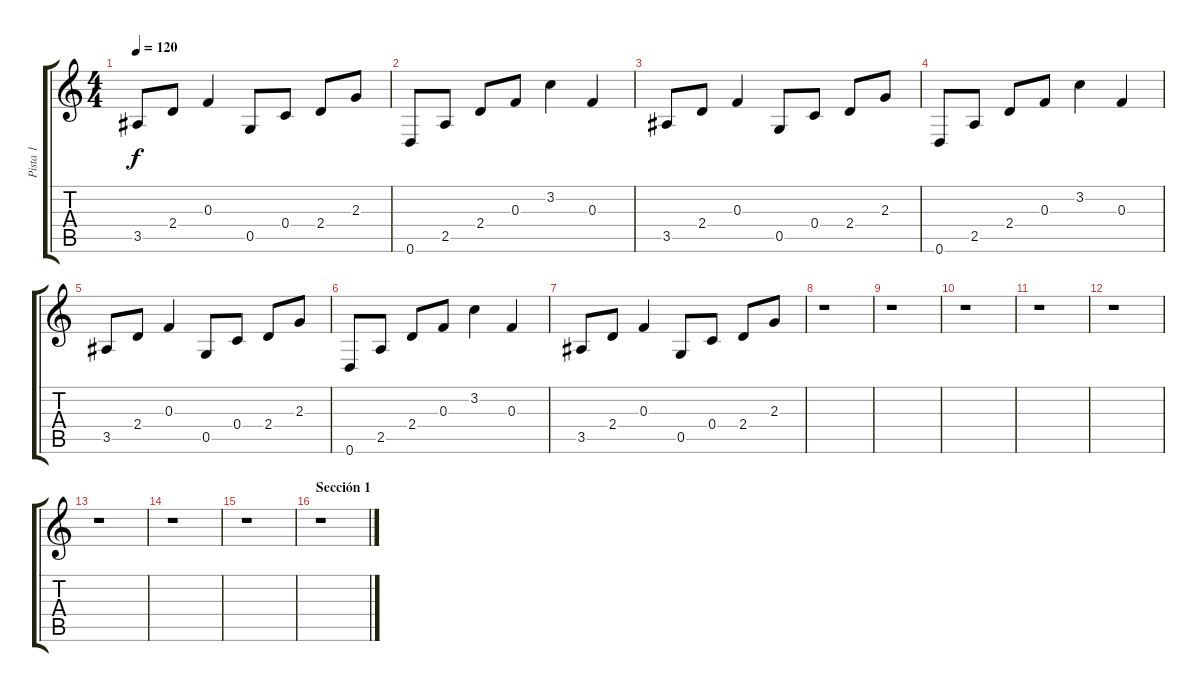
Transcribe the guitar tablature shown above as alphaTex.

\track ("Pista 1" "Pista 1") {instrument acousticguitarsteel}
\staff {score tabs}
\tuning (D4 A3 F3 C3 G2 D2) {hide}
\ts (4 4)
\tempo 120
\clef g2
\ks c
3.5.8{dy f} 2.4.8 0.3.4 0.5.8 0.4.8 2.4.8 2.3.8 |
0.6.8 2.5.8 2.4.8 0.3.8 3.2.4 0.3.4 |
3.5.8 2.4.8 0.3.4 0.5.8 0.4.8 2.4.8 2.3.8 |
0.6.8 2.5.8 2.4.8 0.3.8 3.2.4 0.3.4 |
3.5.8 2.4.8 0.3.4 0.5.8 0.4.8 2.4.8 2.3.8 |
0.6.8 2.5.8 2.4.8 0.3.8 3.2.4 0.3.4 |
3.5.8 2.4.8 0.3.4 0.5.8 0.4.8 2.4.8 2.3.8 |
r.1 |
r.1 |
r.1 |
r.1 |
r.1 |
r.1 |
r.1 |
r.1 |
\section ("" "Sección 1")
r.1
